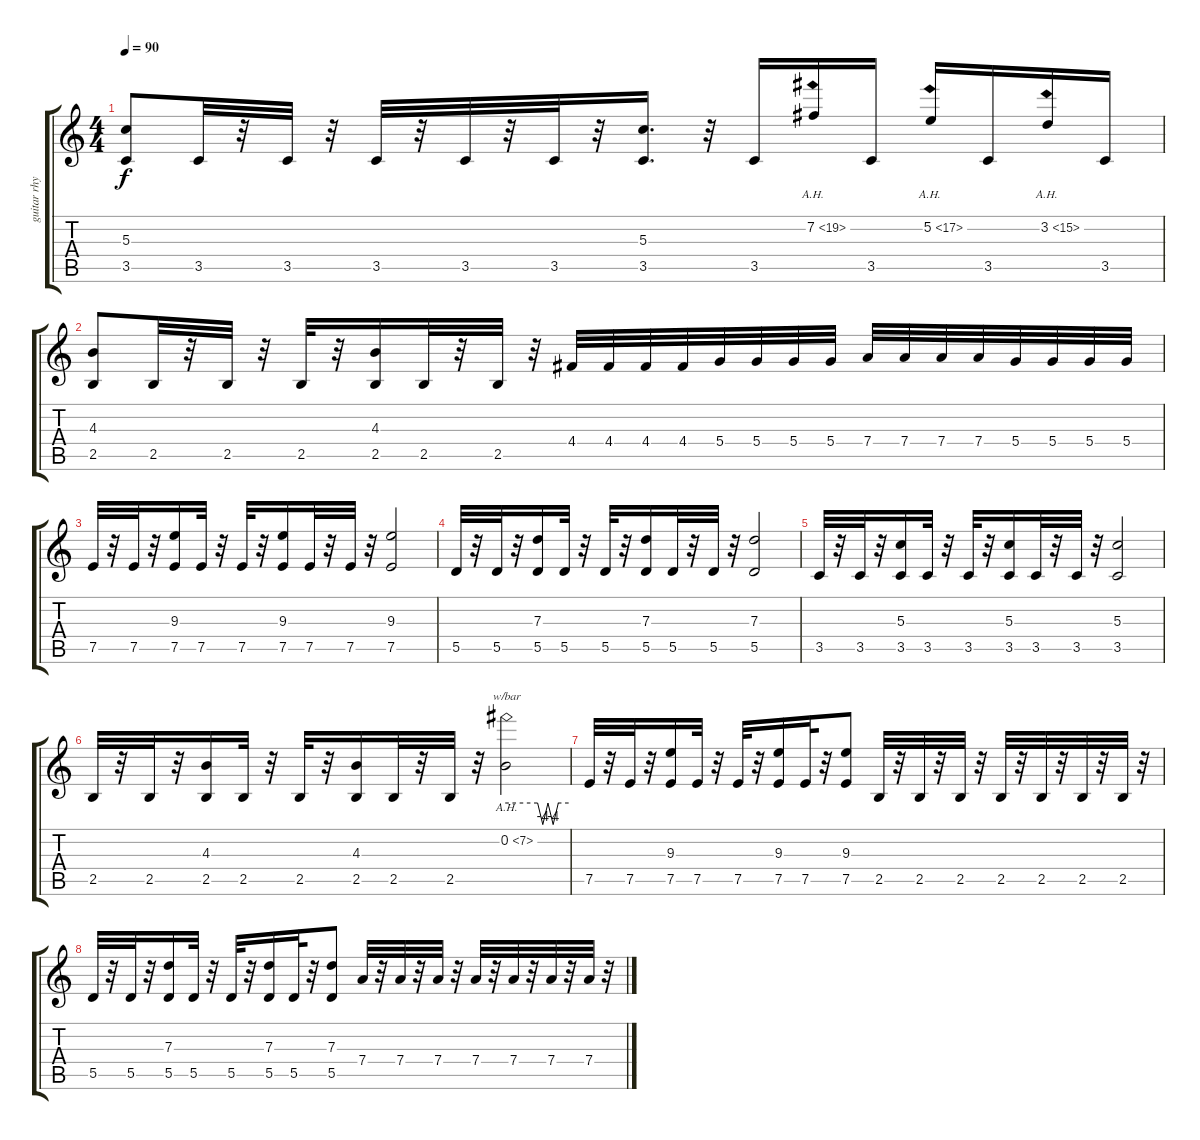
\track ("guitar rhythm right" "guitar rhy") {instrument distortionguitar}
\staff {score tabs}
\tuning (E4 B3 G3 D3 A2 E2) {hide}
\ts (4 4)
\tempo 90
\clef g2
\ks c
(5.3 3.5).8{dy f} 3.5.32 r.32 3.5.32 r.32 3.5.32 r.32 3.5.32 r.32 3.5.32 r.32 (5.3 3.5).16{d} r.32 3.5.16 7.2{ah 12}.16 3.5.16 5.2{ah 12}.16 3.5.16 3.2{ah 12}.16 3.5.16 |
(4.3 2.5).8 2.5.32 r.32 2.5.32 r.32 2.5.32 r.32 (4.3 2.5).16 2.5.32 r.32 2.5.32 r.32 4.4.32 4.4.32 4.4.32 4.4.32 5.4.32 5.4.32 5.4.32 5.4.32 7.4.32 7.4.32 7.4.32 7.4.32 5.4.32 5.4.32 5.4.32 5.4.32 |
7.5.32 r.32 7.5.32 r.32 (9.3 7.5).16 7.5.32 r.32 7.5.32 r.32 (9.3 7.5).16 7.5.32 r.32 7.5.32 r.32 (9.3 7.5).2 |
5.5.32 r.32 5.5.32 r.32 (7.3 5.5).16 5.5.32 r.32 5.5.32 r.32 (7.3 5.5).16 5.5.32 r.32 5.5.32 r.32 (7.3 5.5).2 |
3.5.32 r.32 3.5.32 r.32 (5.3 3.5).16 3.5.32 r.32 3.5.32 r.32 (5.3 3.5).16 3.5.32 r.32 3.5.32 r.32 (5.3 3.5).2 |
2.5.32 r.32 2.5.32 r.32 (4.3 2.5).16 2.5.32 r.32 2.5.32 r.32 (4.3 2.5).16 2.5.32 r.32 2.5.32 r.32 0.2{ah 7}.2{tbe (custom default 0 0 30 0 35 -16 40 0 45 -16 50 0 60 0)} |
7.5.32 r.32 7.5.32 r.32 (9.3 7.5).16 7.5.32 r.32 7.5.32 r.32 (9.3 7.5).16 7.5.32 r.32 (9.3 7.5).8 2.5.32 r.32 2.5.32 r.32 2.5.32 r.32 2.5.32 r.32 2.5.32 r.32 2.5.32 r.32 2.5.32 r.32 |
5.5.32 r.32 5.5.32 r.32 (7.3 5.5).16 5.5.32 r.32 5.5.32 r.32 (7.3 5.5).16 5.5.32 r.32 (7.3 5.5).8 7.4.32 r.32 7.4.32 r.32 7.4.32 r.32 7.4.32 r.32 7.4.32 r.32 7.4.32 r.32 7.4.32 r.32
